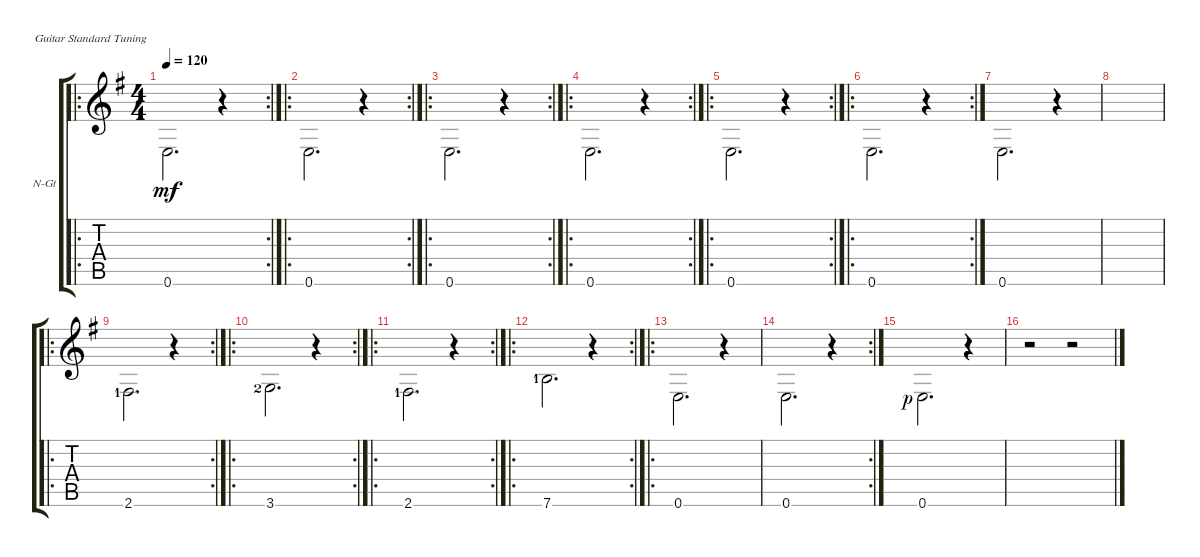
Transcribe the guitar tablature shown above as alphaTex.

\defaultSystemsLayout 4
\bracketExtendMode groupsimilarinstruments
\firstSystemTrackNameOrientation horizontal
\otherSystemsTrackNameOrientation horizontal
\track ("Nylon Guitar" "N-Gt") {instrument acousticguitarnylon}
\staff {score tabs}
\tuning (E4 B3 G3 D3 A2 E2)
\ro
\rc 2
\ts (4 4)
\tempo 120
\clef g2
\ks eminor
0.6.2{d dy mf beam invert} r.4 |
\ro
\rc 2
0.6.2{d beam invert} r.4 |
\ro
\rc 2
0.6.2{d beam invert} r.4 |
\ro
\rc 2
0.6.2{d beam invert} r.4 |
\ro
\rc 2
0.6.2{d beam invert} r.4 |
\ro
\rc 2
0.6.2{d beam invert} r.4 |
0.6.2{d beam invert} r.4 |
|
\ro
\rc 2
2.6{lf 2}.2{d beam invert} r.4 |
\ro
\rc 2
3.6{lf 3}.2{d beam invert} r.4 |
\ro
\rc 2
2.6{lf 2}.2{d beam invert} r.4 |
\ro
\rc 2
7.6{lf 2}.2{d beam invert} r.4 |
\ro
0.6.2{d beam invert} r.4 |
\rc 2
0.6.2{d beam invert} r.4 |
0.6{rf 1}.2{d beam invert} r.4 |
r.2{beam invert} r.2{beam invert}
